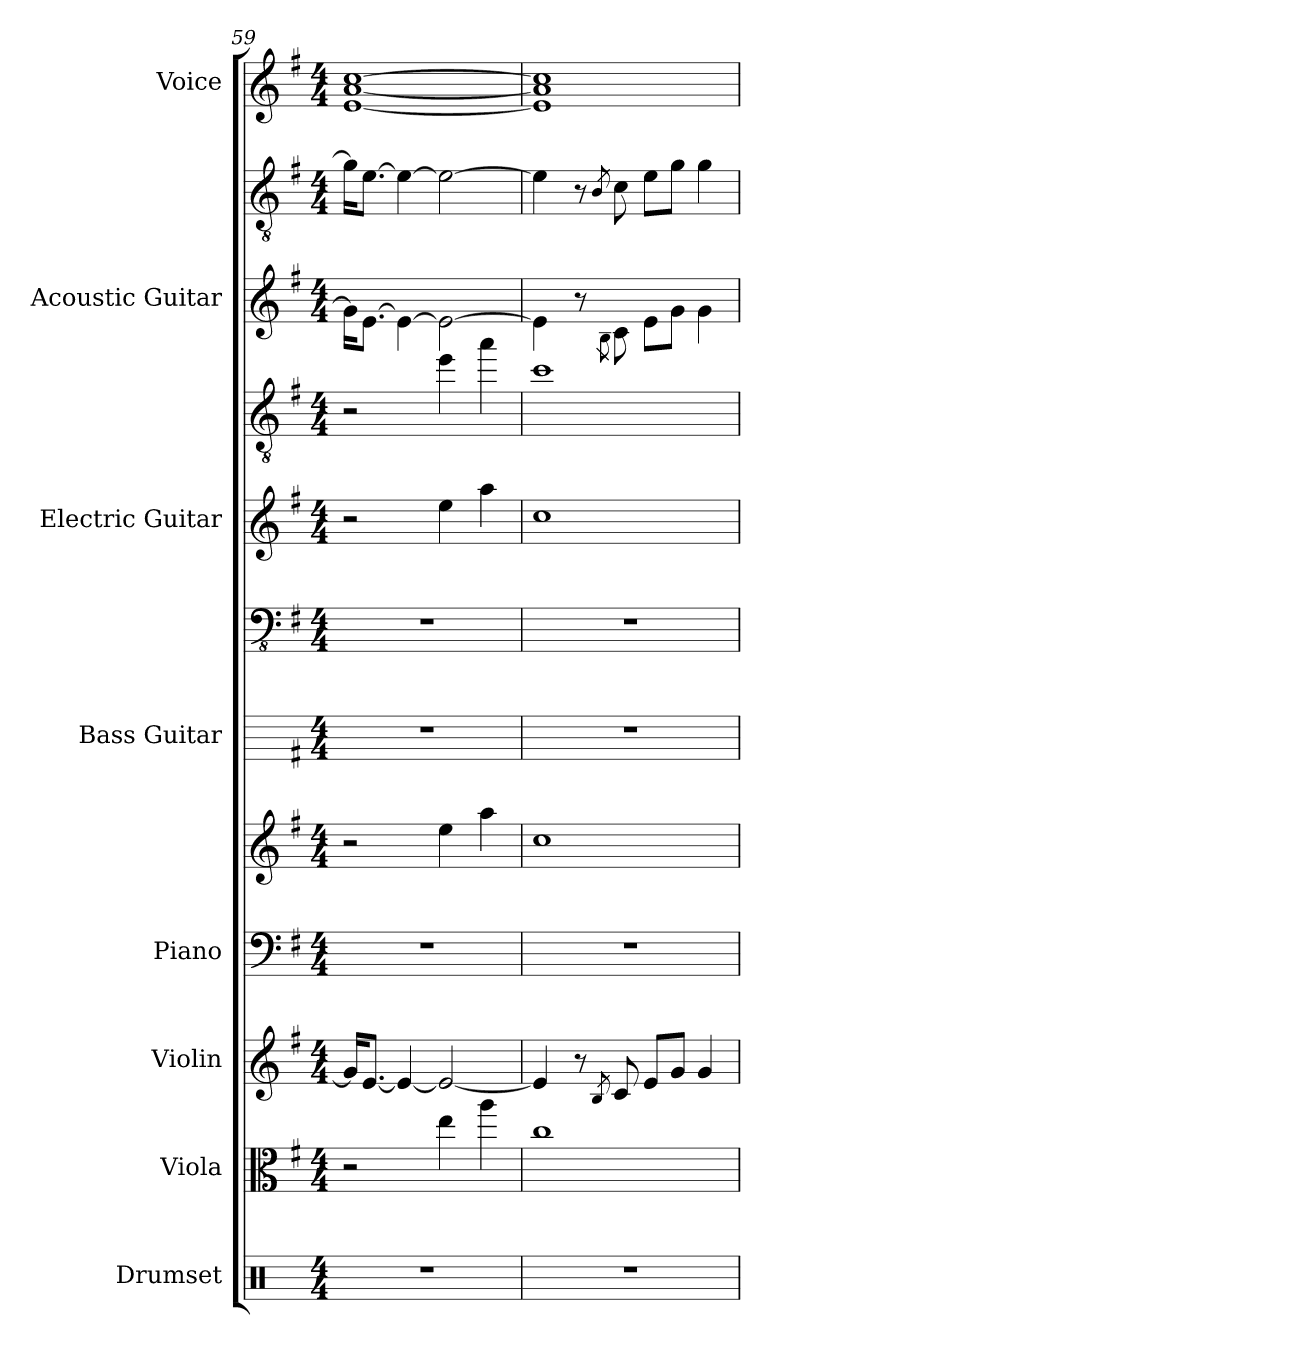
**kern	**kern	**kern	**kern	**kern	**kern	**kern	**kern	**kern	**kern	**kern	**kern
*part8	*part7	*part6	*part5	*part5	*part4	*part4	*part3	*part3	*part2	*part2	*part1
*staff12	*staff11	*staff10	*staff9	*staff8	*staff7	*staff6	*staff5	*staff4	*staff3	*staff2	*staff1
*I"Drumset	*I"Viola	*I"Violin	*I"Piano	*	*I"Bass Guitar	*	*I"Electric Guitar	*	*I"Acoustic Guitar	*	*I"Voice
*I'Drs.	*I'Vla.	*I'Vln.	*I'Pno.	*	*I'B. Guit.	*	*I'El. Guit.	*	*I'Guit.	*	*I'Vo.
*clefX	*clefC3	*clefG2	*clefF4	*clefG2	*	*clefFv4	*	*clefGv2	*	*clefGv2	*clefG2
*k[]	*k[f#]	*k[f#]	*k[f#]	*k[f#]	*k[f#]	*k[f#]	*k[f#]	*k[f#]	*k[f#]	*k[f#]	*k[f#]
*M4/4	*M4/4	*M4/4	*M4/4	*M4/4	*M4/4	*M4/4	*M4/4	*M4/4	*M4/4	*M4/4	*M4/4
=59	=59	=59	=59	=59	=59	=59	=59	=59	=59	=59	=59
1r	2r	16g/KL]	1r	2r	1r	1r	2r	2r	16g\KL]	16g\KL]	[1e [1a [1cc
.	.	[8.e/J	.	.	.	.	.	.	[8.e\J	[8.e\J	.
.	.	4e/_	.	.	.	.	.	.	4e\_	4e\_	.
.	4ee\	2e/_	.	4ee\	.	.	4ee\	4ee\	2e\_	2e\_	.
.	4aa\	.	.	4aa\	.	.	4aa\	4aa\	.	.	.
=60	=60	=60	=60	=60	=60	=60	=60	=60	=60	=60	=60
1r	1cc	4e/]	1r	1cc	1r	1r	1cc	1cc	4e\]	4e\]	1e] 1a] 1cc]
.	.	8r	.	.	.	.	.	.	8r	8r	.
.	.	8qB/	.	.	.	.	.	.	8qB\	8qB/	.
.	.	8c/	.	.	.	.	.	.	8c\	8c\	.
.	.	8e/L	.	.	.	.	.	.	8e\L	8e\L	.
.	.	8g/J	.	.	.	.	.	.	8g\J	8g\J	.
.	.	4g/	.	.	.	.	.	.	4g\	4g\	.
=	=	=	=	=	=	=	=	=	=	=	=
*-	*-	*-	*-	*-	*-	*-	*-	*-	*-	*-	*-
